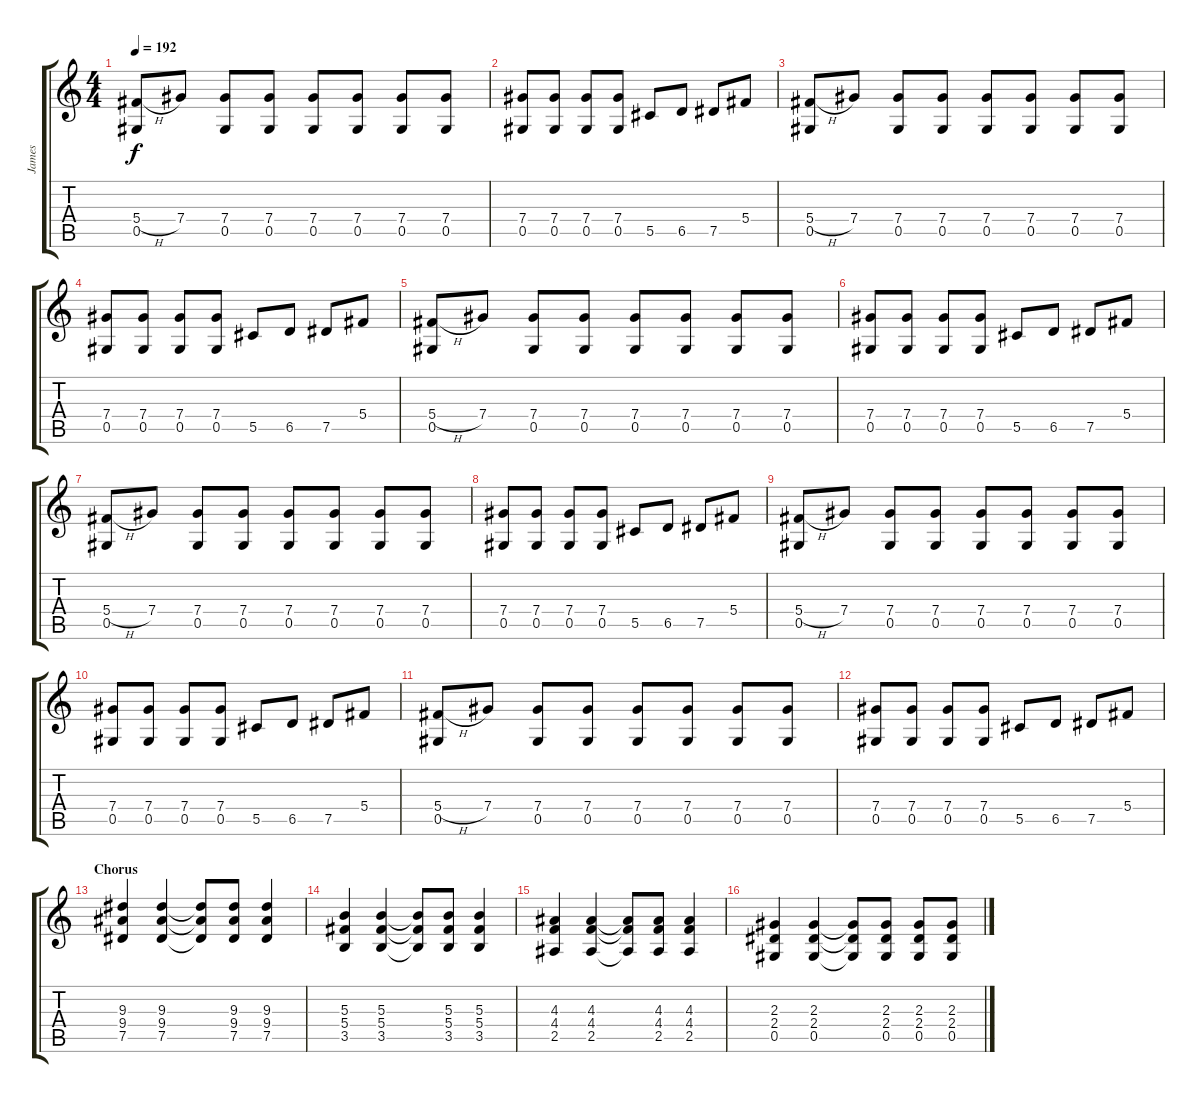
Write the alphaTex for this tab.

\track ("James" "James") {instrument distortionguitar}
\staff {score tabs}
\tuning (Eb4 Bb3 Gb3 Db3 Ab2 Eb2) {hide}
\ts (4 4)
\tempo 192
\clef g2
\ks c
(5.4{h} 0.5).8{dy f} 7.4.8 (7.4 0.5).8 (7.4 0.5).8 (7.4 0.5).8 (7.4 0.5).8 (7.4 0.5).8 (7.4 0.5).8 |
(7.4 0.5).8 (7.4 0.5).8 (7.4 0.5).8 (7.4 0.5).8 5.5.8 6.5.8 7.5.8 5.4.8 |
(5.4{h} 0.5).8 7.4.8 (7.4 0.5).8 (7.4 0.5).8 (7.4 0.5).8 (7.4 0.5).8 (7.4 0.5).8 (7.4 0.5).8 |
(7.4 0.5).8 (7.4 0.5).8 (7.4 0.5).8 (7.4 0.5).8 5.5.8 6.5.8 7.5.8 5.4.8 |
(5.4{h} 0.5).8 7.4.8 (7.4 0.5).8 (7.4 0.5).8 (7.4 0.5).8 (7.4 0.5).8 (7.4 0.5).8 (7.4 0.5).8 |
(7.4 0.5).8 (7.4 0.5).8 (7.4 0.5).8 (7.4 0.5).8 5.5.8 6.5.8 7.5.8 5.4.8 |
(5.4{h} 0.5).8 7.4.8 (7.4 0.5).8 (7.4 0.5).8 (7.4 0.5).8 (7.4 0.5).8 (7.4 0.5).8 (7.4 0.5).8 |
(7.4 0.5).8 (7.4 0.5).8 (7.4 0.5).8 (7.4 0.5).8 5.5.8 6.5.8 7.5.8 5.4.8 |
(5.4{h} 0.5).8 7.4.8 (7.4 0.5).8 (7.4 0.5).8 (7.4 0.5).8 (7.4 0.5).8 (7.4 0.5).8 (7.4 0.5).8 |
(7.4 0.5).8 (7.4 0.5).8 (7.4 0.5).8 (7.4 0.5).8 5.5.8 6.5.8 7.5.8 5.4.8 |
(5.4{h} 0.5).8 7.4.8 (7.4 0.5).8 (7.4 0.5).8 (7.4 0.5).8 (7.4 0.5).8 (7.4 0.5).8 (7.4 0.5).8 |
(7.4 0.5).8 (7.4 0.5).8 (7.4 0.5).8 (7.4 0.5).8 5.5.8 6.5.8 7.5.8 5.4.8 |
\section ("" "Chorus")
(9.3 9.4 7.5).4 (9.3 9.4 7.5).4 (9.3{t} 9.4{t} 7.5{t}).8 (9.3 9.4 7.5).8 (9.3 9.4 7.5).4 |
(5.3 5.4 3.5).4 (5.3 5.4 3.5).4 (5.3{t} 5.4{t} 3.5{t}).8 (5.3 5.4 3.5).8 (5.3 5.4 3.5).4 |
(4.3 4.4 2.5).4 (4.3 4.4 2.5).4 (4.3{t} 4.4{t} 2.5{t}).8 (4.3 4.4 2.5).8 (4.3 4.4 2.5).4 |
(2.3 2.4 0.5).4 (2.3 2.4 0.5).4 (2.3{t} 2.4{t} 0.5{t}).8 (2.3 2.4 0.5).8 (2.3 2.4 0.5).8 (2.3 2.4 0.5).8
